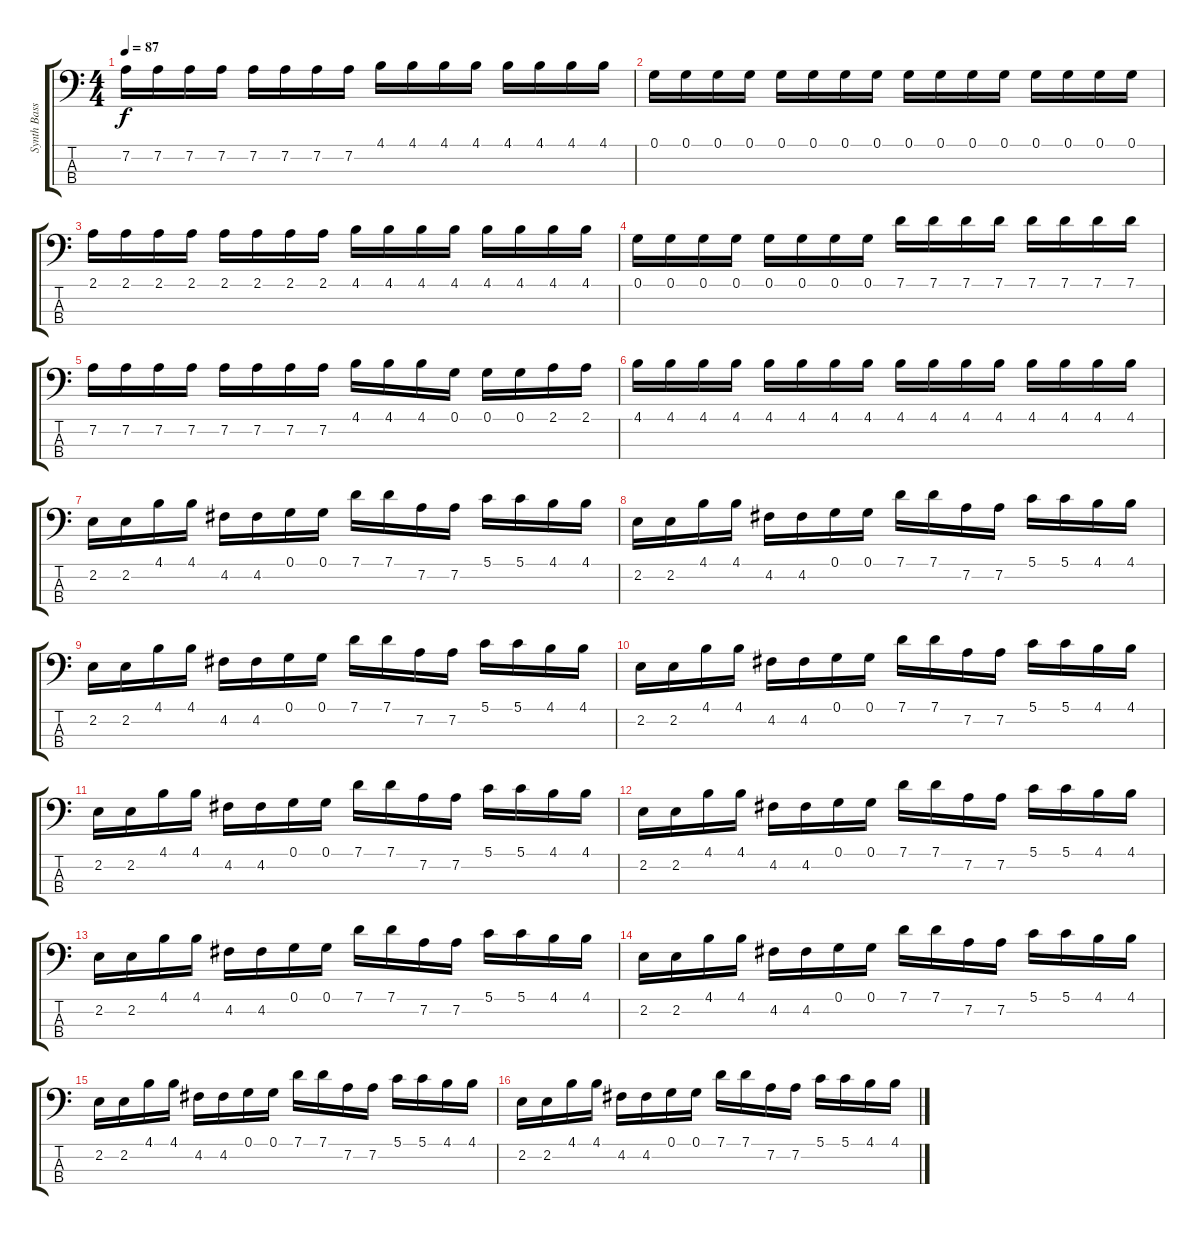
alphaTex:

\track ("Synth Bass" "Synth Bass") {instrument synthbass2}
\staff {score tabs}
\tuning (G2 D2 A1 E1) {hide}
\ts (4 4)
\tempo 87
\clef f4
\ks c
7.2.16{dy f} 7.2.16 7.2.16 7.2.16 7.2.16 7.2.16 7.2.16 7.2.16 4.1.16 4.1.16 4.1.16 4.1.16 4.1.16 4.1.16 4.1.16 4.1.16 |
0.1.16 0.1.16 0.1.16 0.1.16 0.1.16 0.1.16 0.1.16 0.1.16 0.1.16 0.1.16 0.1.16 0.1.16 0.1.16 0.1.16 0.1.16 0.1.16 |
2.1.16 2.1.16 2.1.16 2.1.16 2.1.16 2.1.16 2.1.16 2.1.16 4.1.16 4.1.16 4.1.16 4.1.16 4.1.16 4.1.16 4.1.16 4.1.16 |
0.1.16 0.1.16 0.1.16 0.1.16 0.1.16 0.1.16 0.1.16 0.1.16 7.1.16 7.1.16 7.1.16 7.1.16 7.1.16 7.1.16 7.1.16 7.1.16 |
7.2.16 7.2.16 7.2.16 7.2.16 7.2.16 7.2.16 7.2.16 7.2.16 4.1.16 4.1.16 4.1.16 0.1.16 0.1.16 0.1.16 2.1.16 2.1.16 |
4.1.16 4.1.16 4.1.16 4.1.16 4.1.16 4.1.16 4.1.16 4.1.16 4.1.16 4.1.16 4.1.16 4.1.16 4.1.16 4.1.16 4.1.16 4.1.16 |
2.2.16 2.2.16 4.1.16 4.1.16 4.2.16 4.2.16 0.1.16 0.1.16 7.1.16 7.1.16 7.2.16 7.2.16 5.1.16 5.1.16 4.1.16 4.1.16 |
2.2.16 2.2.16 4.1.16 4.1.16 4.2.16 4.2.16 0.1.16 0.1.16 7.1.16 7.1.16 7.2.16 7.2.16 5.1.16 5.1.16 4.1.16 4.1.16 |
2.2.16 2.2.16 4.1.16 4.1.16 4.2.16 4.2.16 0.1.16 0.1.16 7.1.16 7.1.16 7.2.16 7.2.16 5.1.16 5.1.16 4.1.16 4.1.16 |
2.2.16 2.2.16 4.1.16 4.1.16 4.2.16 4.2.16 0.1.16 0.1.16 7.1.16 7.1.16 7.2.16 7.2.16 5.1.16 5.1.16 4.1.16 4.1.16 |
2.2.16 2.2.16 4.1.16 4.1.16 4.2.16 4.2.16 0.1.16 0.1.16 7.1.16 7.1.16 7.2.16 7.2.16 5.1.16 5.1.16 4.1.16 4.1.16 |
2.2.16 2.2.16 4.1.16 4.1.16 4.2.16 4.2.16 0.1.16 0.1.16 7.1.16 7.1.16 7.2.16 7.2.16 5.1.16 5.1.16 4.1.16 4.1.16 |
2.2.16 2.2.16 4.1.16 4.1.16 4.2.16 4.2.16 0.1.16 0.1.16 7.1.16 7.1.16 7.2.16 7.2.16 5.1.16 5.1.16 4.1.16 4.1.16 |
2.2.16 2.2.16 4.1.16 4.1.16 4.2.16 4.2.16 0.1.16 0.1.16 7.1.16 7.1.16 7.2.16 7.2.16 5.1.16 5.1.16 4.1.16 4.1.16 |
2.2.16 2.2.16 4.1.16 4.1.16 4.2.16 4.2.16 0.1.16 0.1.16 7.1.16 7.1.16 7.2.16 7.2.16 5.1.16 5.1.16 4.1.16 4.1.16 |
2.2.16 2.2.16 4.1.16 4.1.16 4.2.16 4.2.16 0.1.16 0.1.16 7.1.16 7.1.16 7.2.16 7.2.16 5.1.16 5.1.16 4.1.16 4.1.16
